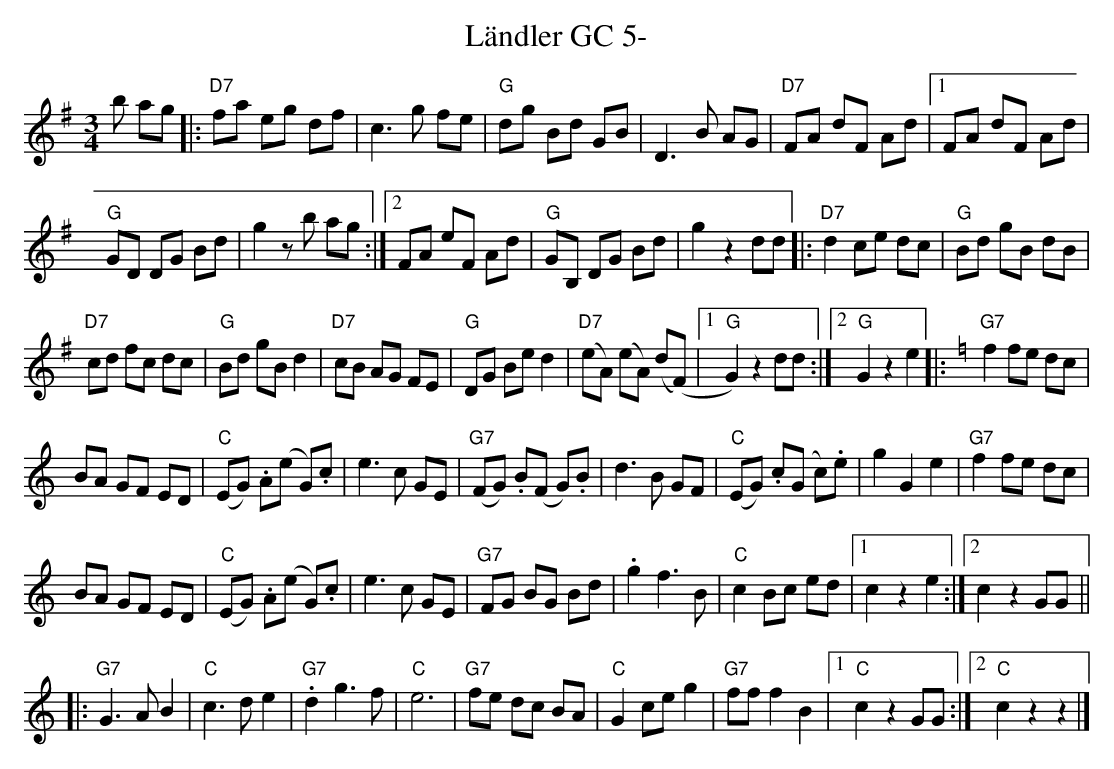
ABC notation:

X:1
T:Ländler GC 5-
M:3/4
L:1/8
K:Gmaj
b ag |: "D7"fa eg df | c3g fe | "G"dg Bd GB | D3B AG | "D7"FA dF Ad |1 FA dF Ad |
"G"GD DG Bd | g2 zb ag :|2 FA eF Ad | "G"GB, DG Bd | g2 z2 dd |: "D7"d2 ce dc | "G"Bd gB dB |
"D7"cd fc dc | "G"Bd gB d2 | "D7"cB AG FE | "G"DG Be d2 | "D7"(eA) (eA) (d(F) |1 "G"G2) z2 dd :|2 "G"G2z2e2 |: [K:Cmaj] "G7"f2 fe dc |
BA GF ED | "C"(EG) .A(e G).c | e3c GE | "G7"(FG) .B(F G).B | d3B GF | "C"(EG) .c(G c).e | g2G2e2 | "G7"f2 fe dc |
BA GF ED | "C"(EG) .A(e G).c | e3c GE | "G7"FG BG Bd | .g2 f3B | "C"c2 Bc ed |1 c2z2e2 :|2 c2z2GG ||
|: "G7"G3A B2 | "C"c3d e2 | "G7".d2 g3f | "C"e6 | "G7"fe dc BA | "C"G2 ce g2 | "G7"ff f2 B2 |1 "C"c2 z2 GG :|2 "C"c2z2z2 |]
